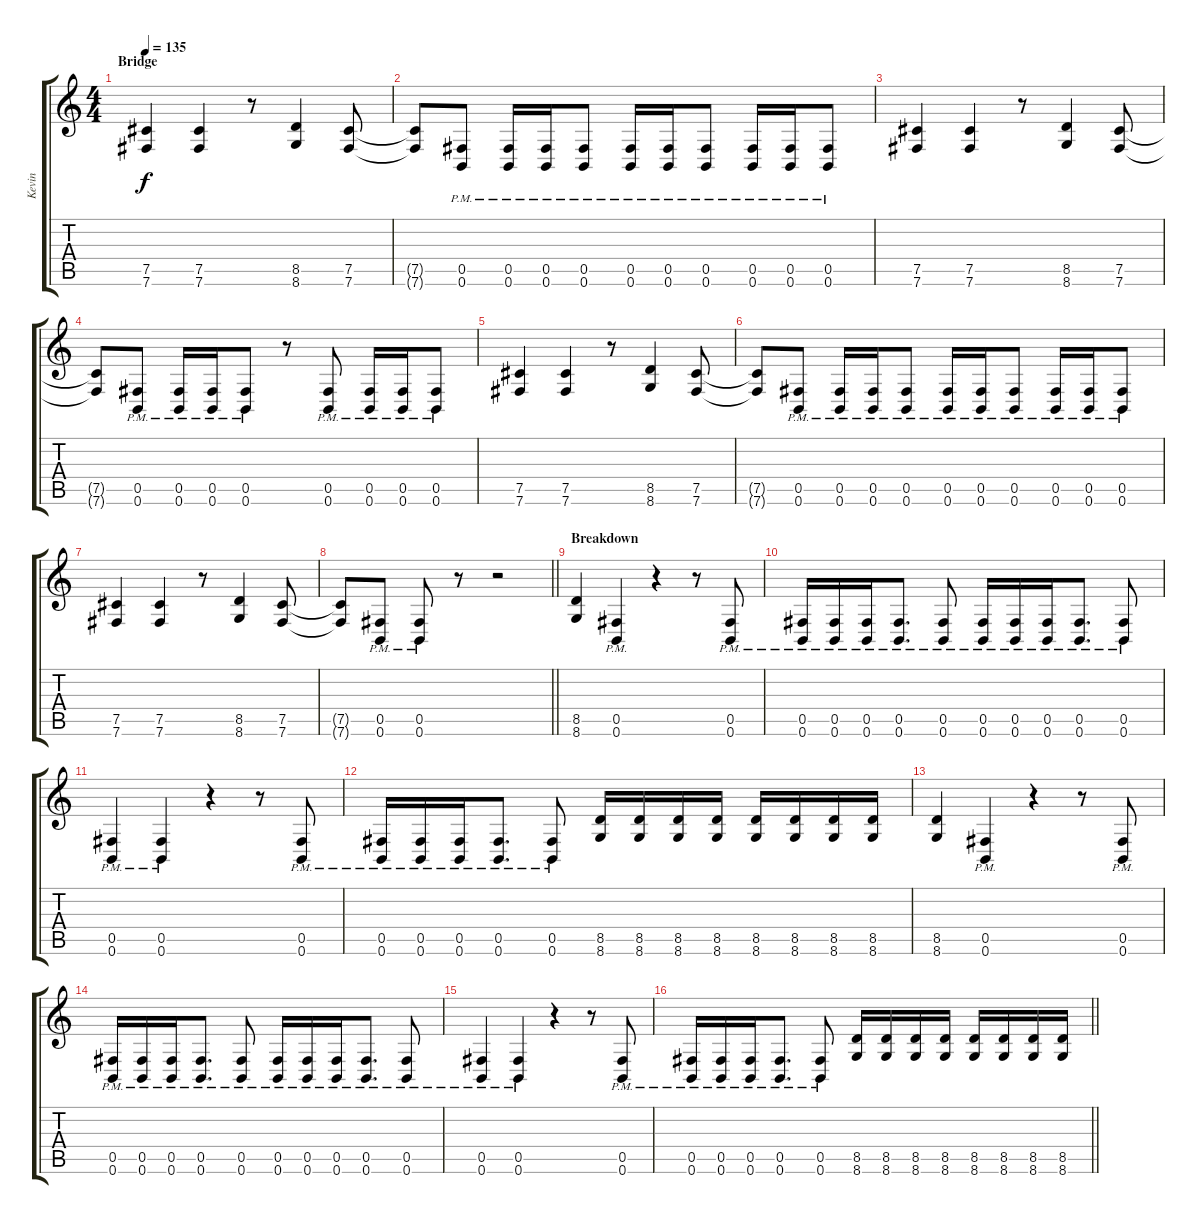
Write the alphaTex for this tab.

\track ("Kevin" "Kevin") {instrument distortionguitar}
\staff {score tabs}
\tuning (Db4 Ab3 E3 B2 Gb2 B1) {hide}
\ts (4 4)
\section ("" "Bridge")
\tempo 135
\clef g2
\ks c
(7.5 7.6).4{dy f} (7.5 7.6).4 r.8 (8.5 8.6).4 (7.5 7.6).8 |
(7.5{t} 7.6{t}).8 (0.5{pm} 0.6{pm}).8 (0.5{pm} 0.6{pm}).16 (0.5{pm} 0.6{pm}).16 (0.5{pm} 0.6{pm}).8 (0.5{pm} 0.6{pm}).16 (0.5{pm} 0.6{pm}).16 (0.5{pm} 0.6{pm}).8 (0.5{pm} 0.6{pm}).16 (0.5{pm} 0.6{pm}).16 (0.5{pm} 0.6{pm}).8 |
(7.5 7.6).4 (7.5 7.6).4 r.8 (8.5 8.6).4 (7.5 7.6).8 |
(7.5{t} 7.6{t}).8 (0.5{pm} 0.6{pm}).8 (0.5{pm} 0.6{pm}).16 (0.5{pm} 0.6{pm}).16 (0.5{pm} 0.6{pm}).8 r.8 (0.5{pm} 0.6{pm}).8 (0.5{pm} 0.6{pm}).16 (0.5{pm} 0.6{pm}).16 (0.5{pm} 0.6{pm}).8 |
(7.5 7.6).4 (7.5 7.6).4 r.8 (8.5 8.6).4 (7.5 7.6).8 |
(7.5{t} 7.6{t}).8 (0.5{pm} 0.6{pm}).8 (0.5{pm} 0.6{pm}).16 (0.5{pm} 0.6{pm}).16 (0.5{pm} 0.6{pm}).8 (0.5{pm} 0.6{pm}).16 (0.5{pm} 0.6{pm}).16 (0.5{pm} 0.6{pm}).8 (0.5{pm} 0.6{pm}).16 (0.5{pm} 0.6{pm}).16 (0.5{pm} 0.6{pm}).8 |
(7.5 7.6).4 (7.5 7.6).4 r.8 (8.5 8.6).4 (7.5 7.6).8 |
\barLineRight lightlight
(7.5{t} 7.6{t}).8 (0.5{pm} 0.6{pm}).8 (0.5{pm} 0.6{pm}).8 r.8 r.2 |
\section ("" "Breakdown")
(8.5 8.6).4 (0.5{pm} 0.6{pm}).4 r.4 r.8 (0.5{pm} 0.6{pm}).8 |
(0.5{pm} 0.6{pm}).16 (0.5{pm} 0.6{pm}).16 (0.5{pm} 0.6{pm}).16 (0.5{pm} 0.6{pm}).8{d} (0.5{pm} 0.6{pm}).8 (0.5{pm} 0.6{pm}).16 (0.5{pm} 0.6{pm}).16 (0.5{pm} 0.6{pm}).16 (0.5{pm} 0.6{pm}).8{d} (0.5{pm} 0.6{pm}).8 |
(0.5{pm} 0.6{pm}).4 (0.5{pm} 0.6{pm}).4 r.4 r.8 (0.5{pm} 0.6{pm}).8 |
(0.5{pm} 0.6{pm}).16 (0.5{pm} 0.6{pm}).16 (0.5{pm} 0.6{pm}).16 (0.5{pm} 0.6{pm}).8{d} (0.5{pm} 0.6{pm}).8 (8.5 8.6).16 (8.5 8.6).16 (8.5 8.6).16 (8.5 8.6).16 (8.5 8.6).16 (8.5 8.6).16 (8.5 8.6).16 (8.5 8.6).16 |
(8.5 8.6).4 (0.5{pm} 0.6{pm}).4 r.4 r.8 (0.5{pm} 0.6{pm}).8 |
(0.5{pm} 0.6{pm}).16 (0.5{pm} 0.6{pm}).16 (0.5{pm} 0.6{pm}).16 (0.5{pm} 0.6{pm}).8{d} (0.5{pm} 0.6{pm}).8 (0.5{pm} 0.6{pm}).16 (0.5{pm} 0.6{pm}).16 (0.5{pm} 0.6{pm}).16 (0.5{pm} 0.6{pm}).8{d} (0.5{pm} 0.6{pm}).8 |
(0.5{pm} 0.6{pm}).4 (0.5{pm} 0.6{pm}).4 r.4 r.8 (0.5{pm} 0.6{pm}).8 |
\barLineRight lightlight
(0.5{pm} 0.6{pm}).16 (0.5{pm} 0.6{pm}).16 (0.5{pm} 0.6{pm}).16 (0.5{pm} 0.6{pm}).8{d} (0.5{pm} 0.6{pm}).8 (8.5 8.6).16 (8.5 8.6).16 (8.5 8.6).16 (8.5 8.6).16 (8.5 8.6).16 (8.5 8.6).16 (8.5 8.6).16 (8.5 8.6).16
